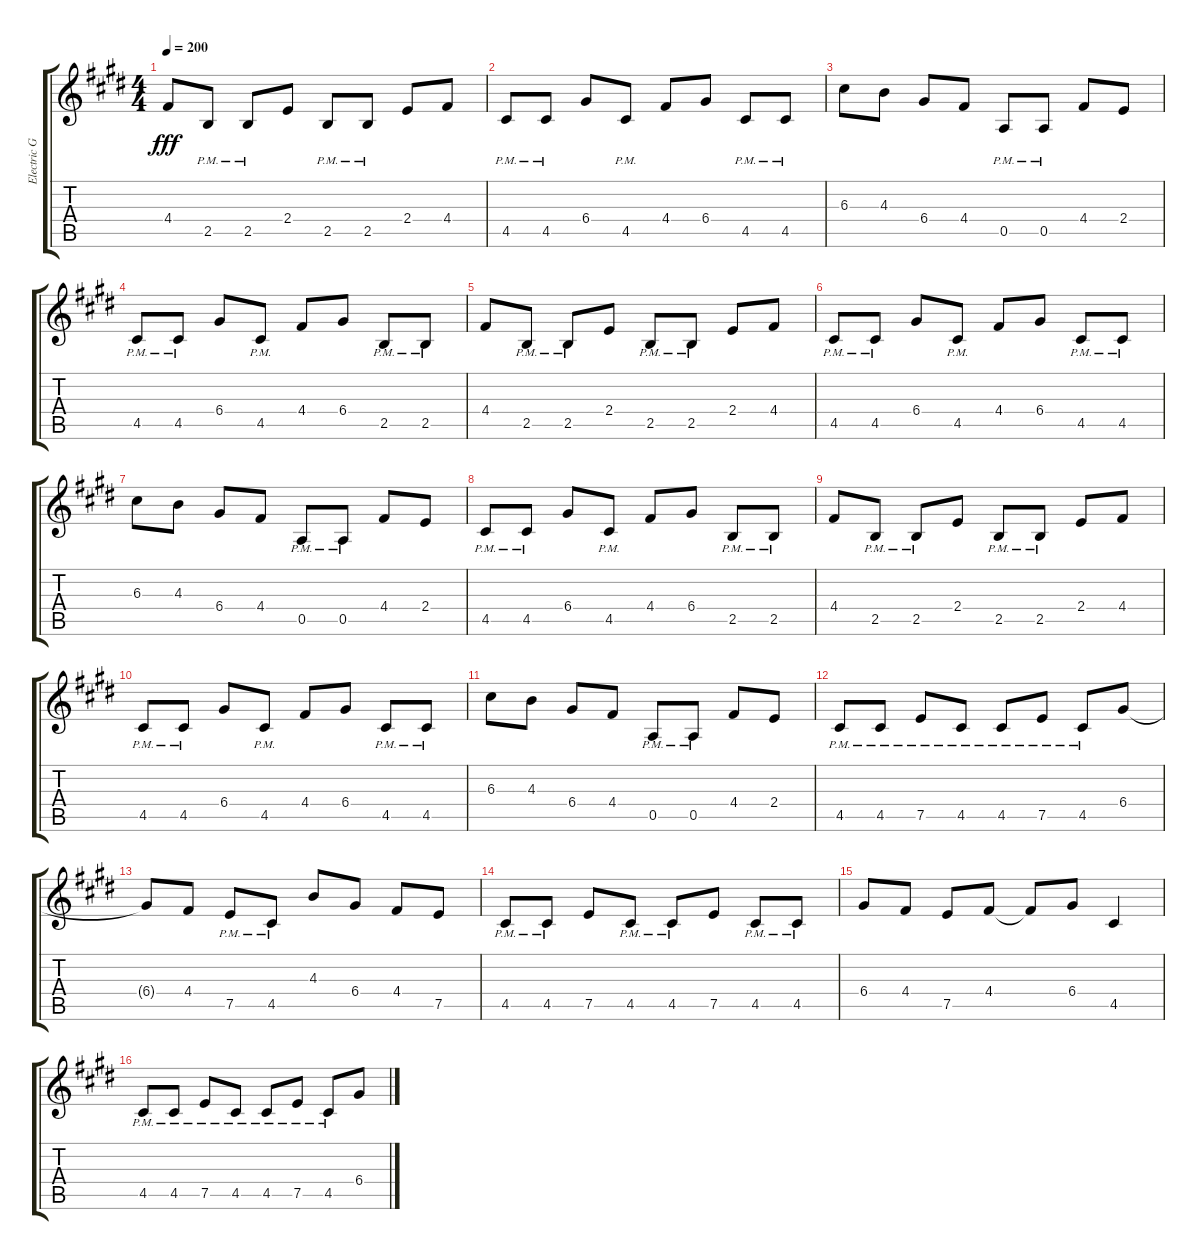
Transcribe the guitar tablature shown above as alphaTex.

\track ("Electric Guitar" "Electric G") {instrument distortionguitar}
\staff {score tabs}
\tuning (E4 B3 G3 D3 A2 E2) {hide}
\ts (4 4)
\tempo 200
\clef g2
\ks c#minor
4.4.8{dy fff} 2.5{pm}.8 2.5{pm}.8 2.4.8 2.5{pm}.8 2.5{pm}.8 2.4.8 4.4.8 |
4.5{pm}.8 4.5{pm}.8 6.4.8 4.5{pm}.8 4.4.8 6.4.8 4.5{pm}.8 4.5{pm}.8 |
6.3.8 4.3.8 6.4.8 4.4.8 0.5{pm}.8 0.5{pm}.8 4.4.8 2.4.8 |
4.5{pm}.8 4.5{pm}.8 6.4.8 4.5{pm}.8 4.4.8 6.4.8 2.5{pm}.8 2.5{pm}.8 |
4.4.8 2.5{pm}.8 2.5{pm}.8 2.4.8 2.5{pm}.8 2.5{pm}.8 2.4.8 4.4.8 |
4.5{pm}.8 4.5{pm}.8 6.4.8 4.5{pm}.8 4.4.8 6.4.8 4.5{pm}.8 4.5{pm}.8 |
6.3.8 4.3.8 6.4.8 4.4.8 0.5{pm}.8 0.5{pm}.8 4.4.8 2.4.8 |
4.5{pm}.8 4.5{pm}.8 6.4.8 4.5{pm}.8 4.4.8 6.4.8 2.5{pm}.8 2.5{pm}.8 |
4.4.8 2.5{pm}.8 2.5{pm}.8 2.4.8 2.5{pm}.8 2.5{pm}.8 2.4.8 4.4.8 |
4.5{pm}.8 4.5{pm}.8 6.4.8 4.5{pm}.8 4.4.8 6.4.8 4.5{pm}.8 4.5{pm}.8 |
6.3.8 4.3.8 6.4.8 4.4.8 0.5{pm}.8 0.5{pm}.8 4.4.8 2.4.8 |
4.5{pm}.8 4.5{pm}.8 7.5{pm}.8 4.5{pm}.8 4.5{pm}.8 7.5{pm}.8 4.5{pm}.8 6.4.8 |
6.4{t}.8 4.4.8 7.5{pm}.8 4.5{pm}.8 4.3.8 6.4.8 4.4.8 7.5.8 |
4.5{pm}.8 4.5{pm}.8 7.5.8 4.5{pm}.8 4.5{pm}.8 7.5.8 4.5{pm}.8 4.5{pm}.8 |
6.4.8 4.4.8 7.5.8 4.4.8 4.4{t}.8 6.4.8 4.5.4 |
4.5{pm}.8 4.5{pm}.8 7.5{pm}.8 4.5{pm}.8 4.5{pm}.8 7.5{pm}.8 4.5{pm}.8 6.4.8
